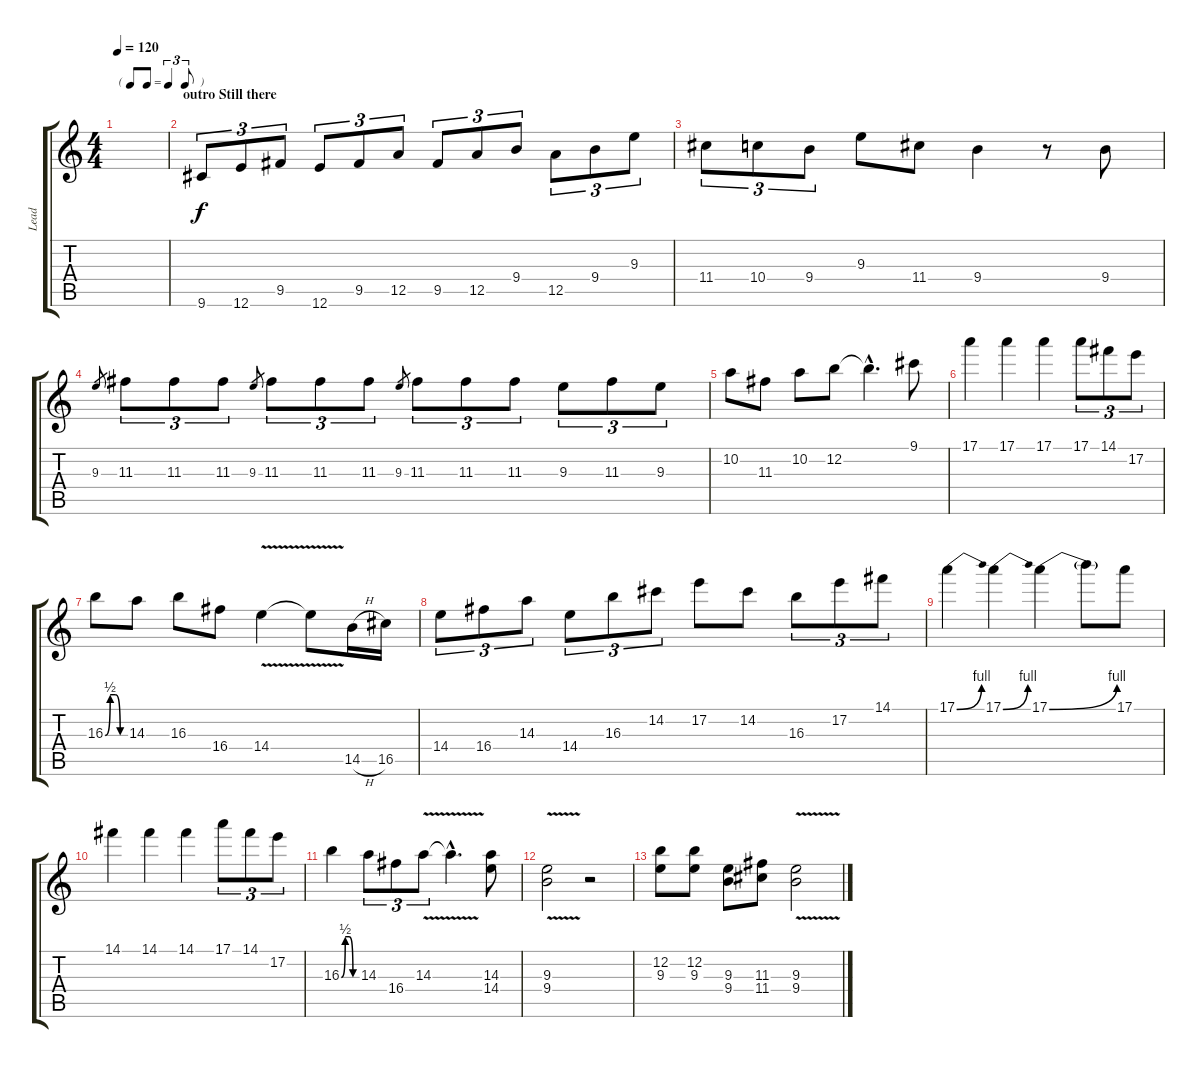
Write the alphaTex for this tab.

\track ("Lead" "Lead") {instrument distortionguitar}
\staff {score tabs}
\tuning (E4 B3 G3 D3 A2 E2) {hide}
\ts (4 4)
\tf triplet8th
\tempo 120
\clef g2
\ks c
|
\section ("" "outro Still there")
9.6.8{tu (3 2) volume 13 instrument overdrivenguitar} 12.6.8{tu (3 2)} 9.5.8{tu (3 2)} 12.6.8{tu (3 2)} 9.5.8{tu (3 2)} 12.5.8{tu (3 2)} 9.5.8{tu (3 2)} 12.5.8{tu (3 2)} 9.4.8{tu (3 2)} 12.5.8{tu (3 2)} 9.4.8{tu (3 2)} 9.3.8{tu (3 2)} |
11.4.8{tu (3 2)} 10.4.8{tu (3 2)} 9.4.8{tu (3 2)} 9.3.8 11.4.8 9.4.4 r.8 9.4.8 |
9.3.8{gr} 11.3.8{tu (3 2)} 11.3.8{tu (3 2)} 11.3.8{tu (3 2)} 9.3.8{gr} 11.3.8{tu (3 2)} 11.3.8{tu (3 2)} 11.3.8{tu (3 2)} 9.3.8{gr} 11.3.8{tu (3 2)} 11.3.8{tu (3 2)} 11.3.8{tu (3 2)} 9.3.8{tu (3 2)} 11.3.8{tu (3 2)} 9.3.8{tu (3 2)} |
10.2.8 11.3.8 10.2.8 12.2.8 12.2{hac t}.4{d} 9.1.8 |
17.1.4 17.1.4 17.1.4 17.1.8{tu (3 2)} 14.1.8{tu (3 2)} 17.2.8{tu (3 2)} |
16.3{be (custom 0 0 15 2 30 2 45 0 60 0)}.8 14.3.8 16.3.8 16.4.8 14.4{v}.4 14.4{t}.8 14.5{h}.16 16.5.16 |
14.4.8{tu (3 2)} 16.4.8{tu (3 2)} 14.3.8{tu (3 2)} 14.4.8{tu (3 2)} 16.3.8{tu (3 2)} 14.2.8{tu (3 2)} 17.2.8 14.2.8 16.3.8{tu (3 2)} 17.2.8{tu (3 2)} 14.1.8{tu (3 2)} |
17.1{be (bend 0 0 60 4)}.4 17.1{be (bend 0 0 60 4)}.4 17.1{be (bend 0 0 60 4)}.4 17.1{t}.8 17.1.8 |
14.1.4{volume 0} 14.1.4 14.1.4 17.1.8{tu (3 2)} 14.1.8{tu (3 2)} 17.2.8{tu (3 2)} |
16.3{be (custom 0 0 15 2 30 2 45 0 60 0)}.4 14.3.8{tu (3 2)} 16.4.8{tu (3 2)} 14.3{v}.8{tu (3 2)} 14.3{hac t}.4{d} (14.3 14.4).8 |
(9.3{v} 9.4).2 r.2 |
(12.2 9.3).8 (12.2 9.3).8 (9.3 9.4).8 (11.3 11.4).8 (9.3 9.4{v}).2
